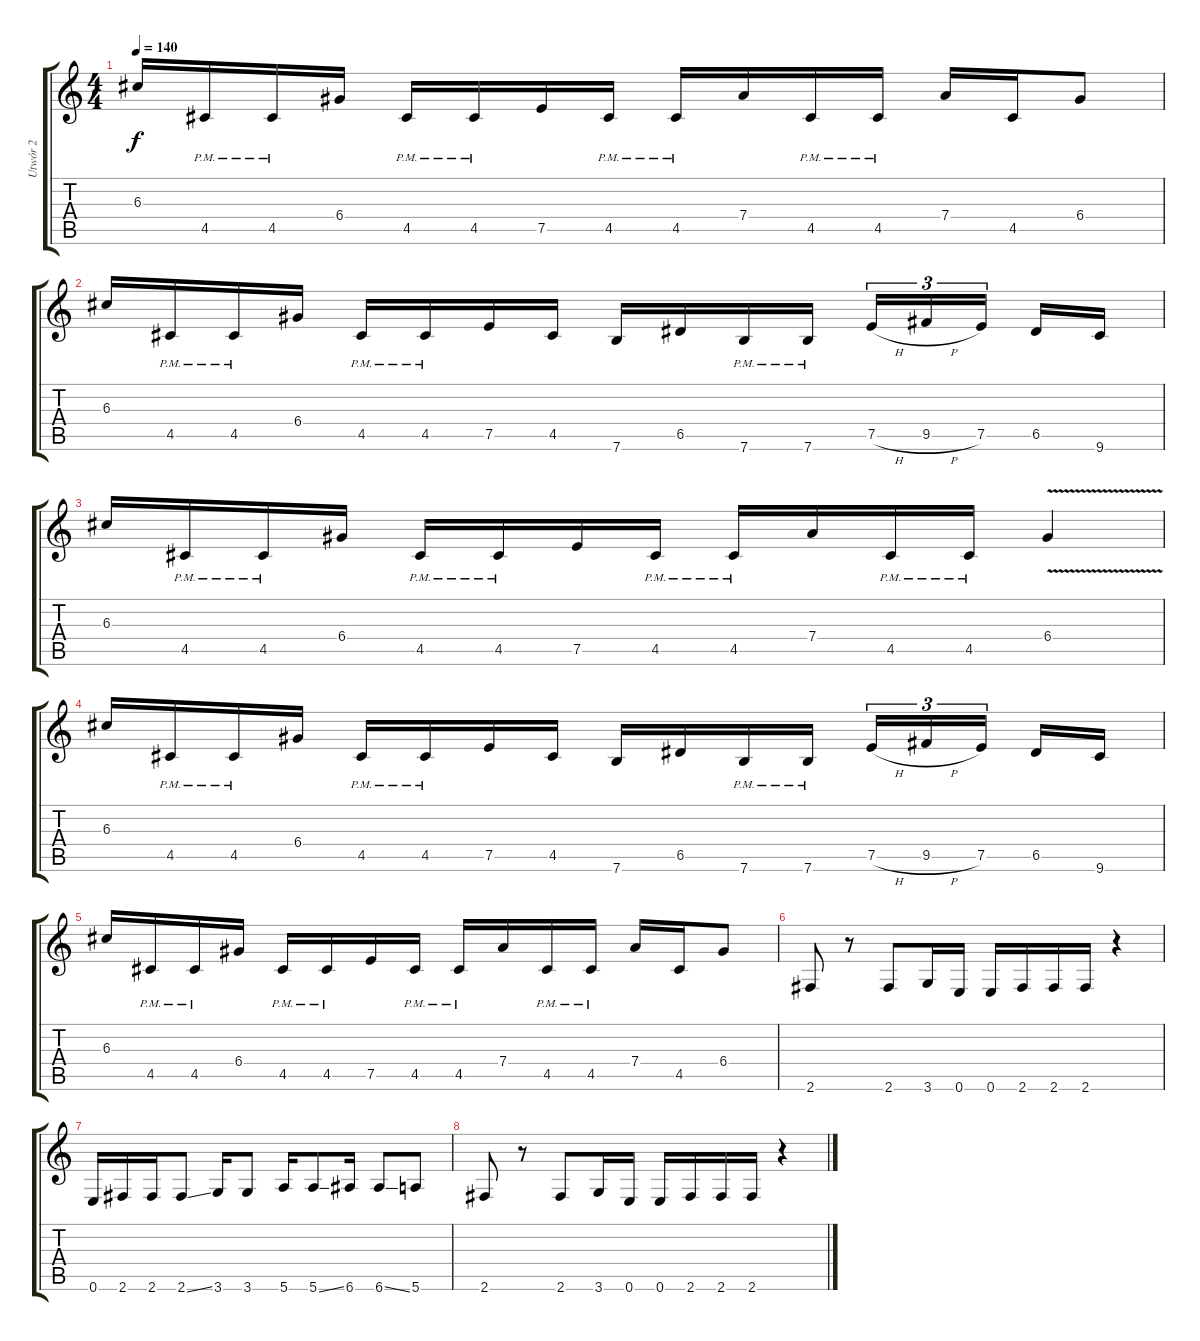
\track ("Utwór 2" "Utwór 2") {instrument overdrivenguitar}
\staff {score tabs}
\tuning (E4 B3 G3 D3 A2 E2) {hide}
\ts (4 4)
\tempo 140
\clef g2
\ks c
6.3.16{dy f} 4.5{pm}.16 4.5{pm}.16 6.4.16 4.5{pm}.16 4.5{pm}.16 7.5.16 4.5{pm}.16 4.5{pm}.16 7.4.16 4.5{pm}.16 4.5{pm}.16 7.4.16 4.5.16 6.4.8 |
6.3.16 4.5{pm}.16 4.5{pm}.16 6.4.16 4.5{pm}.16 4.5{pm}.16 7.5.16 4.5.16 7.6.16 6.5.16 7.6{pm}.16 7.6{pm}.16 7.5{h}.16{tu (3 2)} 9.5{h}.16{tu (3 2)} 7.5.16{tu (3 2) beam splitsecondary} 6.5.16 9.6.16 |
6.3.16 4.5{pm}.16 4.5{pm}.16 6.4.16 4.5{pm}.16 4.5{pm}.16 7.5.16 4.5{pm}.16 4.5{pm}.16 7.4.16 4.5{pm}.16 4.5{pm}.16 6.4{v}.4 |
6.3.16 4.5{pm}.16 4.5{pm}.16 6.4.16 4.5{pm}.16 4.5{pm}.16 7.5.16 4.5.16 7.6.16 6.5.16 7.6{pm}.16 7.6{pm}.16 7.5{h}.16{tu (3 2)} 9.5{h}.16{tu (3 2)} 7.5.16{tu (3 2) beam splitsecondary} 6.5.16 9.6.16 |
6.3.16 4.5{pm}.16 4.5{pm}.16 6.4.16 4.5{pm}.16 4.5{pm}.16 7.5.16 4.5{pm}.16 4.5{pm}.16 7.4.16 4.5{pm}.16 4.5{pm}.16 7.4.16 4.5.16 6.4.8 |
2.6.8 r.8 2.6.8 3.6.16 0.6.16 0.6.16 2.6.16 2.6.16 2.6.16 r.4 |
0.6.16 2.6.16 2.6.16 2.6{ss}.8 3.6.16 3.6.8 5.6.16 5.6{ss}.8 6.6.16 6.6{ss}.8 5.6.8 |
2.6.8 r.8 2.6.8 3.6.16 0.6.16 0.6.16 2.6.16 2.6.16 2.6.16 r.4
